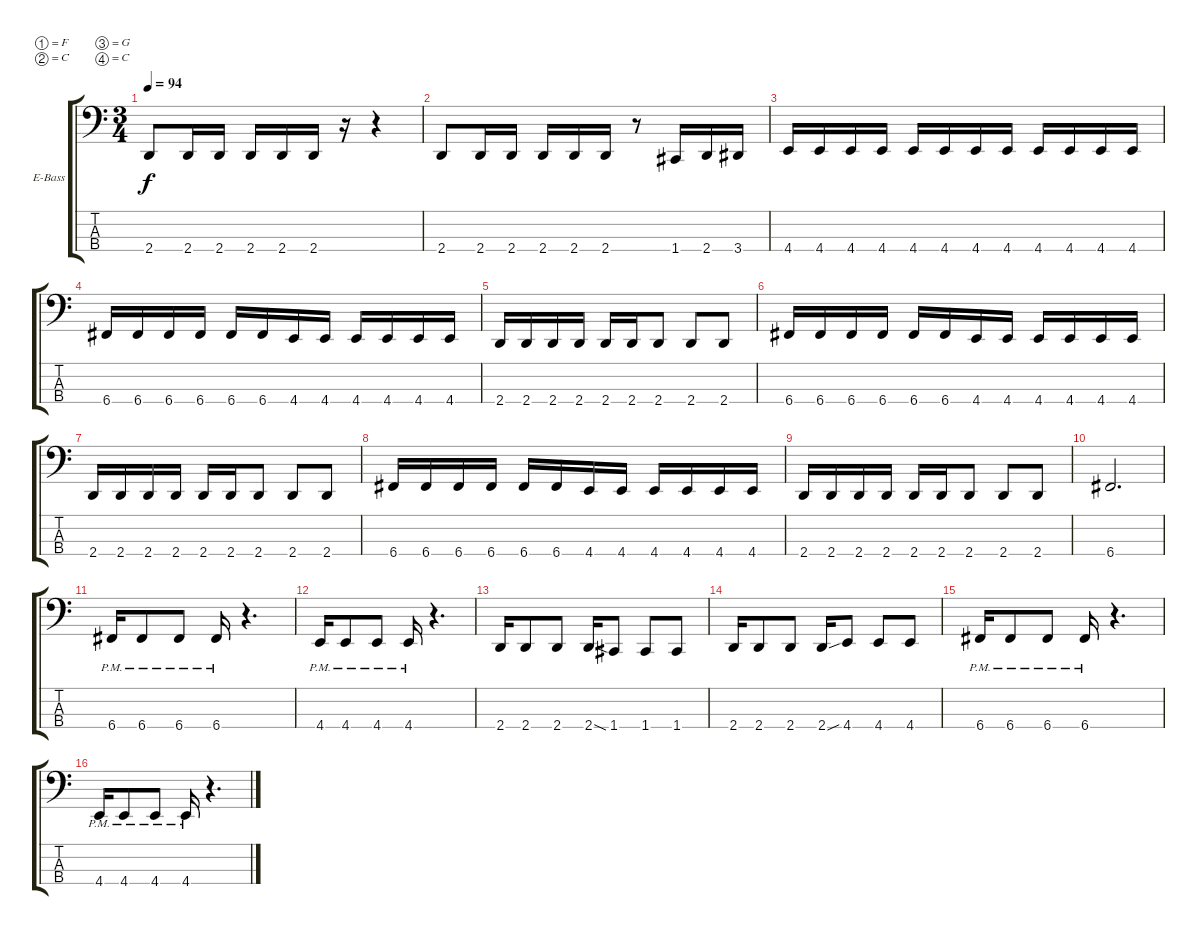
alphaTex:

\bracketExtendMode groupsimilarinstruments
\firstSystemTrackNameOrientation horizontal
\otherSystemsTrackNameOrientation horizontal
\track ("Electric Bass" "E-Bass") {instrument electricbassfinger}
\staff {score tabs}
\tuning (F2 C2 G1 C1)
\ts (3 4)
\tempo 94
\clef f4
\ks c
2.4.8{dy f} 2.4.16 2.4.16 2.4.16 2.4.16 2.4.16 r.16 r.4 |
2.4.8 2.4.16 2.4.16 2.4.16 2.4.16 2.4.16 r.8 1.4.16 2.4.16 3.4.16 |
4.4.16 4.4.16 4.4.16 4.4.16 4.4.16 4.4.16 4.4.16 4.4.16 4.4.16 4.4.16 4.4.16 4.4.16 |
6.4.16 6.4.16 6.4.16 6.4.16 6.4.16 6.4.16 4.4.16 4.4.16 4.4.16 4.4.16 4.4.16 4.4.16 |
2.4.16 2.4.16 2.4.16 2.4.16 2.4.16 2.4.16 2.4.8 2.4.8 2.4.8 |
6.4.16 6.4.16 6.4.16 6.4.16 6.4.16 6.4.16 4.4.16 4.4.16 4.4.16 4.4.16 4.4.16 4.4.16 |
2.4.16 2.4.16 2.4.16 2.4.16 2.4.16 2.4.16 2.4.8 2.4.8 2.4.8 |
6.4.16 6.4.16 6.4.16 6.4.16 6.4.16 6.4.16 4.4.16 4.4.16 4.4.16 4.4.16 4.4.16 4.4.16 |
2.4.16 2.4.16 2.4.16 2.4.16 2.4.16 2.4.16 2.4.8 2.4.8 2.4.8 |
6.4.2{d} |
6.4{pm}.16 6.4{pm}.8 6.4{pm}.8 6.4{pm}.16 r.4{d} |
4.4{pm}.16 4.4{pm}.8 4.4{pm}.8 4.4{pm}.16 r.4{d} |
2.4.16 2.4.8 2.4.8 2.4{sod}.16 1.4.8 1.4.8 1.4.8 |
2.4.16 2.4.8 2.4.8 2.4{sou}.16 4.4.8 4.4.8 4.4.8 |
6.4{pm}.16 6.4{pm}.8 6.4{pm}.8 6.4{pm}.16 r.4{d} |
4.4{pm}.16 4.4{pm}.8 4.4{pm}.8 4.4{pm}.16 r.4{d}
